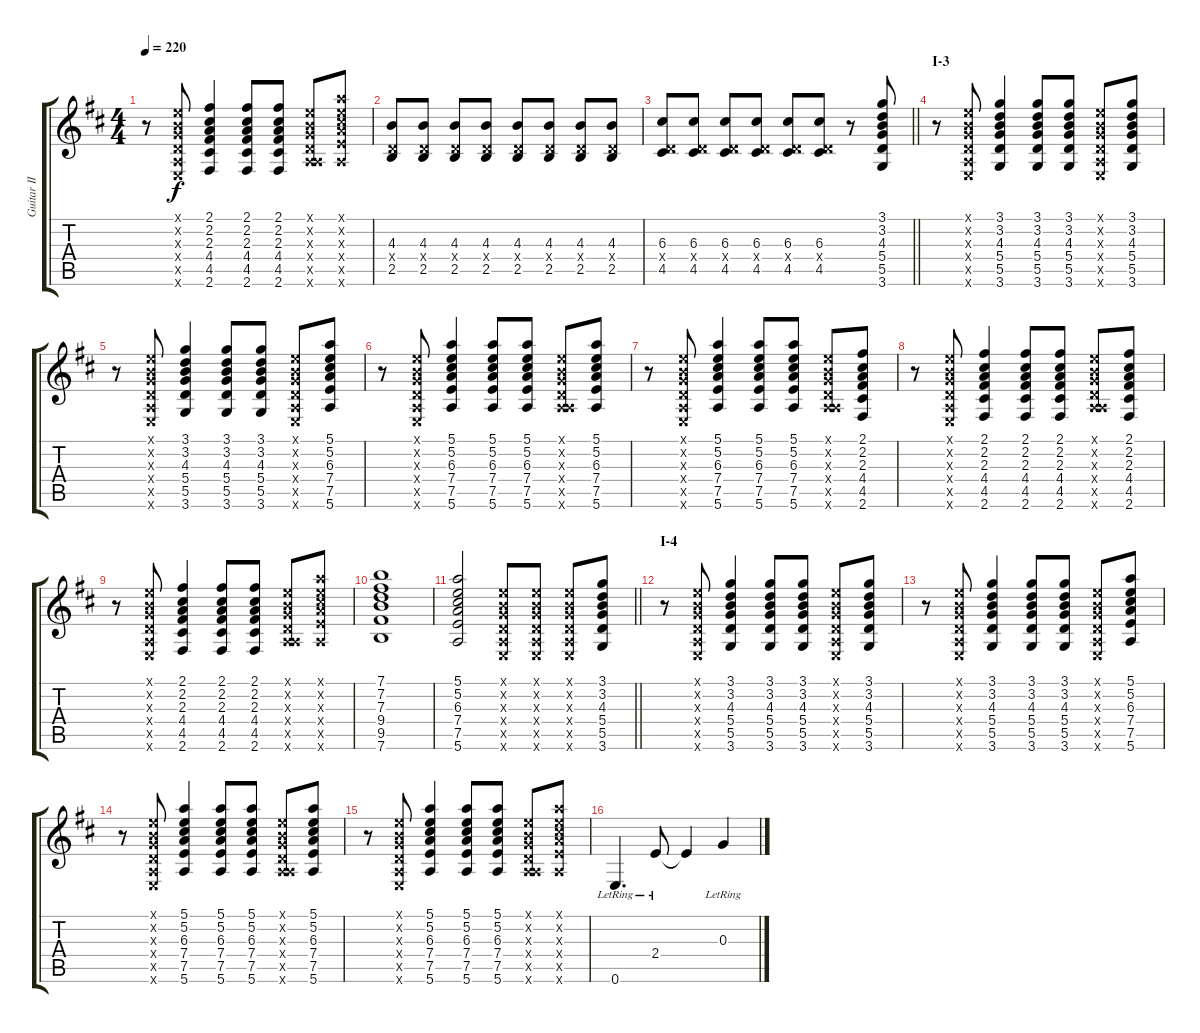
\track ("Guitar II" "Guitar II") {instrument overdrivenguitar}
\staff {score tabs}
\tuning (E4 B3 G3 D3 A2 E2) {hide}
\ts (4 4)
\tempo 220
\clef g2
\ks d
r.8{dy f} (0.1{x} 0.2{x} 0.3{x} 0.4{x} 0.5{x} 0.6{x}).8 (2.1 2.2 2.3 4.4 4.5 2.6).4 (2.1 2.2 2.3 4.4 4.5 2.6).8 (2.1 2.2 2.3 4.4 4.5 2.6).8 (0.1{x} 0.2{x} 0.3{x} 0.4{x} 0.5{x} 5.6{x}).8 (5.1{x} 5.2{x} 6.3{x} 7.4{x} 7.5{x} 5.6{x}).8 |
(4.3 0.4{x} 2.5).8 (4.3 0.4{x} 2.5).8 (4.3 0.4{x} 2.5).8 (4.3 0.4{x} 2.5).8 (4.3 0.4{x} 2.5).8 (4.3 0.4{x} 2.5).8 (4.3 0.4{x} 2.5).8 (4.3 0.4{x} 2.5).8 |
\barLineRight lightlight
(6.3 0.4{x} 4.5).8 (6.3 0.4{x} 4.5).8 (6.3 0.4{x} 4.5).8 (6.3 0.4{x} 4.5).8 (6.3 0.4{x} 4.5).8 (6.3 0.4{x} 4.5).8 r.8 (3.1 3.2 4.3 5.4 5.5 3.6).8 |
\section ("" "I-3")
r.8 (0.1{x} 0.2{x} 0.3{x} 0.4{x} 0.5{x} 0.6{x}).8 (3.1 3.2 4.3 5.4 5.5 3.6).4 (3.1 3.2 4.3 5.4 5.5 3.6).8 (3.1 3.2 4.3 5.4 5.5 3.6).8 (0.1{x} 0.2{x} 0.3{x} 0.4{x} 0.5{x} 0.6{x}).8 (3.1 3.2 4.3 5.4 5.5 3.6).8 |
r.8 (0.1{x} 0.2{x} 0.3{x} 0.4{x} 0.5{x} 0.6{x}).8 (3.1 3.2 4.3 5.4 5.5 3.6).4 (3.1 3.2 4.3 5.4 5.5 3.6).8 (3.1 3.2 4.3 5.4 5.5 3.6).8 (0.1{x} 0.2{x} 0.3{x} 0.4{x} 0.5{x} 0.6{x}).8 (5.1 5.2 6.3 7.4 7.5 5.6).8 |
r.8 (0.1{x} 0.2{x} 0.3{x} 0.4{x} 0.5{x} 0.6{x}).8 (5.1 5.2 6.3 7.4 7.5 5.6).4 (5.1 5.2 6.3 7.4 7.5 5.6).8 (5.1 5.2 6.3 7.4 7.5 5.6).8 (0.1{x} 0.2{x} 0.3{x} 0.4{x} 0.5{x} 5.6{x}).8 (5.1 5.2 6.3 7.4 7.5 5.6).8 |
r.8 (0.1{x} 0.2{x} 0.3{x} 0.4{x} 0.5{x} 0.6{x}).8 (5.1 5.2 6.3 7.4 7.5 5.6).4 (5.1 5.2 6.3 7.4 7.5 5.6).8 (5.1 5.2 6.3 7.4 7.5 5.6).8 (0.1{x} 0.2{x} 0.3{x} 0.4{x} 0.5{x} 5.6{x}).8 (2.1 2.2 2.3 4.4 4.5 2.6).8 |
r.8 (0.1{x} 0.2{x} 0.3{x} 0.4{x} 0.5{x} 0.6{x}).8 (2.1 2.2 2.3 4.4 4.5 2.6).4 (2.1 2.2 2.3 4.4 4.5 2.6).8 (2.1 2.2 2.3 4.4 4.5 2.6).8 (0.1{x} 0.2{x} 0.3{x} 0.4{x} 0.5{x} 5.6{x}).8 (2.1 2.2 2.3 4.4 4.5 2.6).8 |
r.8 (0.1{x} 0.2{x} 0.3{x} 0.4{x} 0.5{x} 0.6{x}).8 (2.1 2.2 2.3 4.4 4.5 2.6).4 (2.1 2.2 2.3 4.4 4.5 2.6).8 (2.1 2.2 2.3 4.4 4.5 2.6).8 (0.1{x} 0.2{x} 0.3{x} 0.4{x} 0.5{x} 5.6{x}).8 (5.1{x} 5.2{x} 6.3{x} 7.4{x} 7.5{x} 5.6{x}).8 |
(7.1 7.2 7.3 9.4 9.5 7.6).1 |
\barLineRight lightlight
(5.1 5.2 6.3 7.4 7.5 5.6).2 (0.1{x} 0.2{x} 0.3{x} 0.4{x} 0.5{x} 0.6{x}).8 (0.1{x} 0.2{x} 0.3{x} 0.4{x} 0.5{x} 0.6{x}).8 (0.1{x} 0.2{x} 0.3{x} 0.4{x} 0.5{x} 0.6{x}).8 (3.1 3.2 4.3 5.4 5.5 3.6).8 |
\section ("" "I-4")
r.8 (0.1{x} 0.2{x} 0.3{x} 0.4{x} 0.5{x} 0.6{x}).8 (3.1 3.2 4.3 5.4 5.5 3.6).4 (3.1 3.2 4.3 5.4 5.5 3.6).8 (3.1 3.2 4.3 5.4 5.5 3.6).8 (0.1{x} 0.2{x} 0.3{x} 0.4{x} 0.5{x} 0.6{x}).8 (3.1 3.2 4.3 5.4 5.5 3.6).8 |
r.8 (0.1{x} 0.2{x} 0.3{x} 0.4{x} 0.5{x} 0.6{x}).8 (3.1 3.2 4.3 5.4 5.5 3.6).4 (3.1 3.2 4.3 5.4 5.5 3.6).8 (3.1 3.2 4.3 5.4 5.5 3.6).8 (0.1{x} 0.2{x} 0.3{x} 0.4{x} 0.5{x} 0.6{x}).8 (5.1 5.2 6.3 7.4 7.5 5.6).8 |
r.8 (0.1{x} 0.2{x} 0.3{x} 0.4{x} 0.5{x} 0.6{x}).8 (5.1 5.2 6.3 7.4 7.5 5.6).4 (5.1 5.2 6.3 7.4 7.5 5.6).8 (5.1 5.2 6.3 7.4 7.5 5.6).8 (0.1{x} 0.2{x} 0.3{x} 0.4{x} 0.5{x} 5.6{x}).8 (5.1 5.2 6.3 7.4 7.5 5.6).8 |
r.8 (0.1{x} 0.2{x} 0.3{x} 0.4{x} 0.5{x} 0.6{x}).8 (5.1 5.2 6.3 7.4 7.5 5.6).4 (5.1 5.2 6.3 7.4 7.5 5.6).8 (5.1 5.2 6.3 7.4 7.5 5.6).8 (0.1{x} 0.2{x} 0.3{x} 0.4{x} 0.5{x} 5.6{x}).8 (5.1{x} 5.2{x} 6.3{x} 7.4{x} 7.5{x} 5.6{x}).8 |
0.6{lr}.4{d} 2.4{lr}.8 2.4{t}.4 0.3{lr}.4
